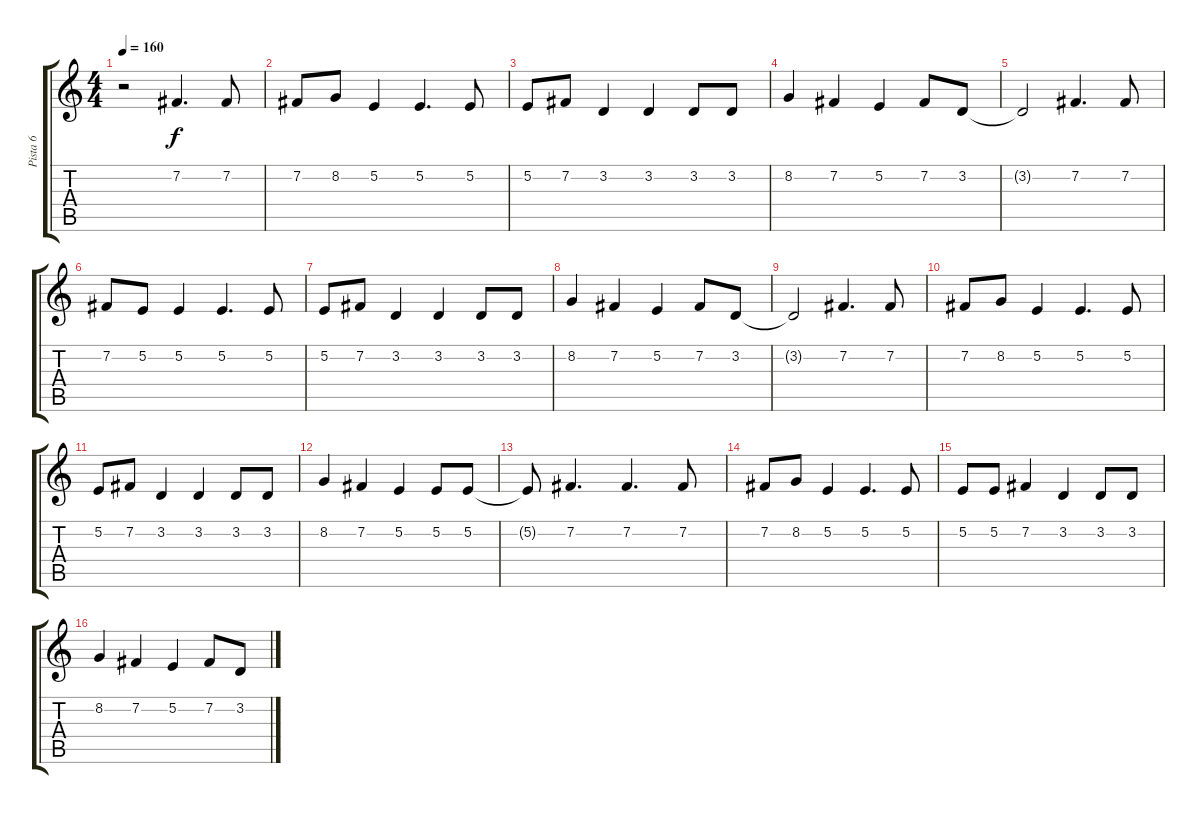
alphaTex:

\track ("Pista 6" "Pista 6") {instrument electricgrandpiano}
\staff {score tabs}
\tuning (E4 B3 G3 D3 A2 E2) {hide}
\ts (4 4)
\tempo 160
\clef g2
\ks c
r.2{dy f} 7.2.4{d} 7.2.8 |
7.2.8 8.2.8 5.2.4 5.2.4{d} 5.2.8 |
5.2.8 7.2.8 3.2.4 3.2.4 3.2.8 3.2.8 |
8.2.4 7.2.4 5.2.4 7.2.8 3.2.8 |
3.2{t}.2 7.2.4{d} 7.2.8 |
7.2.8 5.2.8 5.2.4 5.2.4{d} 5.2.8 |
5.2.8 7.2.8 3.2.4 3.2.4 3.2.8 3.2.8 |
8.2.4 7.2.4 5.2.4 7.2.8 3.2.8 |
3.2{t}.2 7.2.4{d} 7.2.8 |
7.2.8 8.2.8 5.2.4 5.2.4{d} 5.2.8 |
5.2.8 7.2.8 3.2.4 3.2.4 3.2.8 3.2.8 |
8.2.4 7.2.4 5.2.4 5.2.8 5.2.8 |
5.2{t}.8 7.2.4{d} 7.2.4{d} 7.2.8 |
7.2.8 8.2.8 5.2.4 5.2.4{d} 5.2.8 |
5.2.8 5.2.8 7.2.4 3.2.4 3.2.8 3.2.8 |
8.2.4 7.2.4 5.2.4 7.2.8 3.2.8
